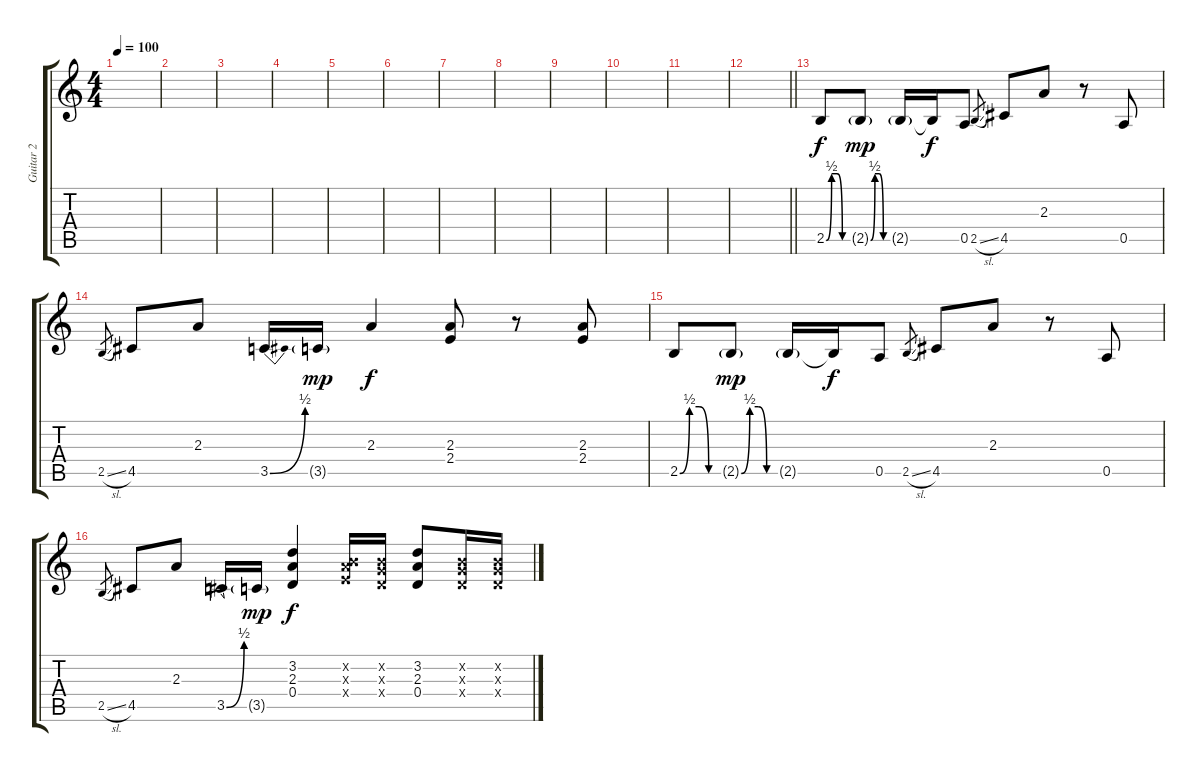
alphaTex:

\track ("Guitar 2" "Guitar 2") {instrument distortionguitar}
\staff {score tabs}
\tuning (E4 B3 G3 D3 A2 E2) {hide}
\ts (4 4)
\tempo 100
\clef g2
\ks c
|
|
|
|
|
|
|
|
|
|
|
\barLineRight lightlight
|
2.5{be (custom 0 0 15 2 30 2 45 0 60 0)}.8{dy f} 2.5{be (custom 0 0 15 2 30 2 45 0 60 0) g}.8{dy mp} 2.5{g}.16 2.5{t}.16{dy f} 0.5.8 2.5{sl}.8{gr} 4.5.8 2.3.8 r.8 0.5.8 |
2.5{sl}.8{gr} 4.5.8 2.3.8 3.5{be (bend 0 0 60 2)}.16 3.5{g}.16{dy mp} 2.3.4{dy f} (2.3 2.4).8 r.8 (2.3 2.4).8 |
2.5{be (custom 0 0 15 2 30 2 45 0 60 0)}.8 2.5{be (custom 0 0 15 2 30 2 45 0 60 0) g}.8{dy mp} 2.5{g}.16 2.5{t}.16{dy f} 0.5.8 2.5{sl}.8{gr} 4.5.8 2.3.8 r.8 0.5.8 |
2.5{sl}.8{gr} 4.5.8 2.3.8 3.5{be (bend 0 0 60 2)}.16 3.5{g}.16{dy mp} (3.2 2.3 0.4).4{dy f} (0.2{x} 2.3{x} 2.4{x}).16 (0.2{x} 0.3{x} 0.4{x}).16 (3.2 2.3 0.4).8 (0.2{x} 0.3{x} 0.4{x}).16 (0.2{x} 0.3{x} 0.4{x}).16
